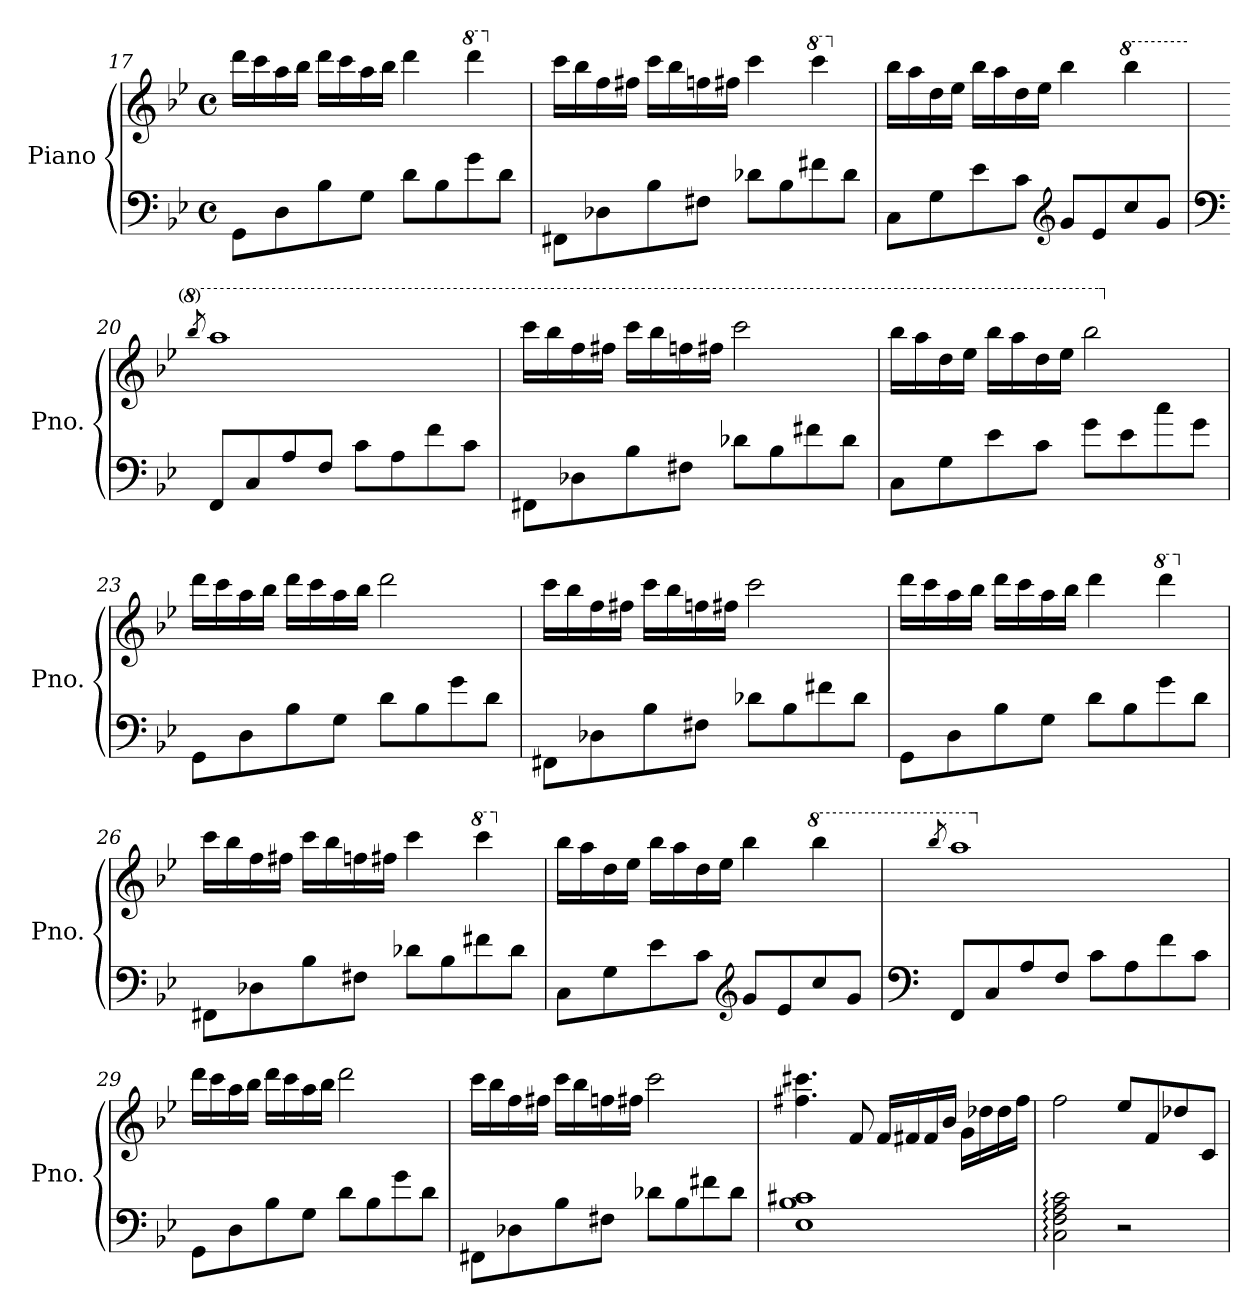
**kern	**kern
*part1	*part1
*staff2	*staff1
*I"Piano	*
*I'Pno.	*
*clefF4	*clefG2
*k[b-e-]	*k[b-e-]
*M4/4	*M4/4
*met(c)	*met(c)
=17	=17
8GG\L	16ddd\LL
.	16ccc\
8D\	16aa\
.	16bb-\JJ
8B-\	16ddd\LL
.	16ccc\
8G\J	16aa\
.	16bb-\JJ
8d\L	4ddd\
8B-\	.
*	*8va
8g\	4dddd\
8d\J	.
!!LO:LB:g=z
=18	=18
*	*X8va
8FF#X\L	16ccc\LL
.	16bb-\
8D-X\	16ff\
.	16ff#X\JJ
8B-\	16ccc\LL
.	16bb-\
8F#X\J	16ffn\
.	16ff#X\JJ
8d-X\L	4ccc\
8B-\	.
*	*8va
8f#X\	4cccc\
8d-\J	.
=19	=19
*	*X8va
8C\L	16bb-\LL
.	16aa\
8G\	16dd\
.	16ee-\JJ
8e-\	16bb-\LL
.	16aa\
8c\J	16dd\
.	16ee-\JJ
*clefG2	*
8g/L	4bb-\
8e-/	.
*	*8va
8cc/	4bbb-\
8g/J	.
=20	=20
*clefF4	*
.	8qbbb-/
8FF/L	1aaa
8C/	.
8A/	.
8F/J	.
8c\L	.
8A\	.
8f\	.
8c\J	.
!!LO:LB:g=z
=21	=21
8FF#X\L	16cccc\LL
.	16bbb-\
8D-X\	16fff\
.	16fff#X\JJ
8B-\	16cccc\LL
.	16bbb-\
8F#X\J	16fffn\
.	16fff#X\JJ
8d-X\L	2cccc\
8B-\	.
8f#X\	.
8d-\J	.
=22	=22
8C\L	16bbb-\LL
.	16aaa\
8G\	16ddd\
.	16eee-\JJ
8e-\	16bbb-\LL
.	16aaa\
8c\J	16ddd\
.	16eee-\JJ
8g\L	2bbb-\
8e-\	.
8cc\	.
8g\J	.
!!LO:LB:g=z
=23	=23
*	*X8va
8GG\L	16ddd\LL
.	16ccc\
8D\	16aa\
.	16bb-\JJ
8B-\	16ddd\LL
.	16ccc\
8G\J	16aa\
.	16bb-\JJ
8d\L	2ddd\
8B-\	.
8g\	.
8d\J	.
=24	=24
8FF#X\L	16ccc\LL
.	16bb-\
8D-X\	16ff\
.	16ff#X\JJ
8B-\	16ccc\LL
.	16bb-\
8F#X\J	16ffn\
.	16ff#X\JJ
8d-X\L	2ccc\
8B-\	.
8f#X\	.
8d-\J	.
!!LO:LB:g=z
=25	=25
8GG\L	16ddd\LL
.	16ccc\
8D\	16aa\
.	16bb-\JJ
8B-\	16ddd\LL
.	16ccc\
8G\J	16aa\
.	16bb-\JJ
8d\L	4ddd\
8B-\	.
*	*8va
8g\	4dddd\
8d\J	.
=26	=26
*	*X8va
8FF#X\L	16ccc\LL
.	16bb-\
8D-X\	16ff\
.	16ff#X\JJ
8B-\	16ccc\LL
.	16bb-\
8F#X\J	16ffn\
.	16ff#X\JJ
8d-X\L	4ccc\
8B-\	.
*	*8va
8f#X\	4cccc\
8d-\J	.
!!LO:LB:g=z
=27	=27
*	*X8va
8C\L	16bb-\LL
.	16aa\
8G\	16dd\
.	16ee-\JJ
8e-\	16bb-\LL
.	16aa\
8c\J	16dd\
.	16ee-\JJ
*clefG2	*
8g/L	4bb-\
8e-/	.
*	*8va
8cc/	4bbb-\
8g/J	.
=28	=28
*clefF4	*
.	8qbbb-/
8FF/L	1aaa
8C/	.
8A/	.
8F/J	.
8c\L	.
8A\	.
8f\	.
8c\J	.
=29	=29
*	*X8va
8GG\L	16ddd\LL
.	16ccc\
8D\	16aa\
.	16bb-\JJ
8B-\	16ddd\LL
.	16ccc\
8G\J	16aa\
.	16bb-\JJ
8d\L	2ddd\
8B-\	.
8g\	.
8d\J	.
!!LO:PB:g=z
=30	=30
8FF#X\L	16ccc\LL
.	16bb-\
8D-X\	16ff\
.	16ff#X\JJ
8B-\	16ccc\LL
.	16bb-\
8F#X\J	16ffn\
.	16ff#X\JJ
8d-X\L	2ccc\
8B-\	.
8f#X\	.
8d-\J	.
=31	=31
1E- 1B- 1c#X	4.ff#X\ 4.ccc#X\
.	8f/
.	16f/LL
.	16f#X/
.	16f#/
.	16b-/JJ
.	16g\LL
.	16dd-X\
.	16dd-\
.	16ff#\JJ
=32	=32
2C\: 2F\: 2A\: 2c\:	2ff\
2r	8ee-/L
.	8f/
.	8dd-X/
.	8c/J
=	=
*-	*-
